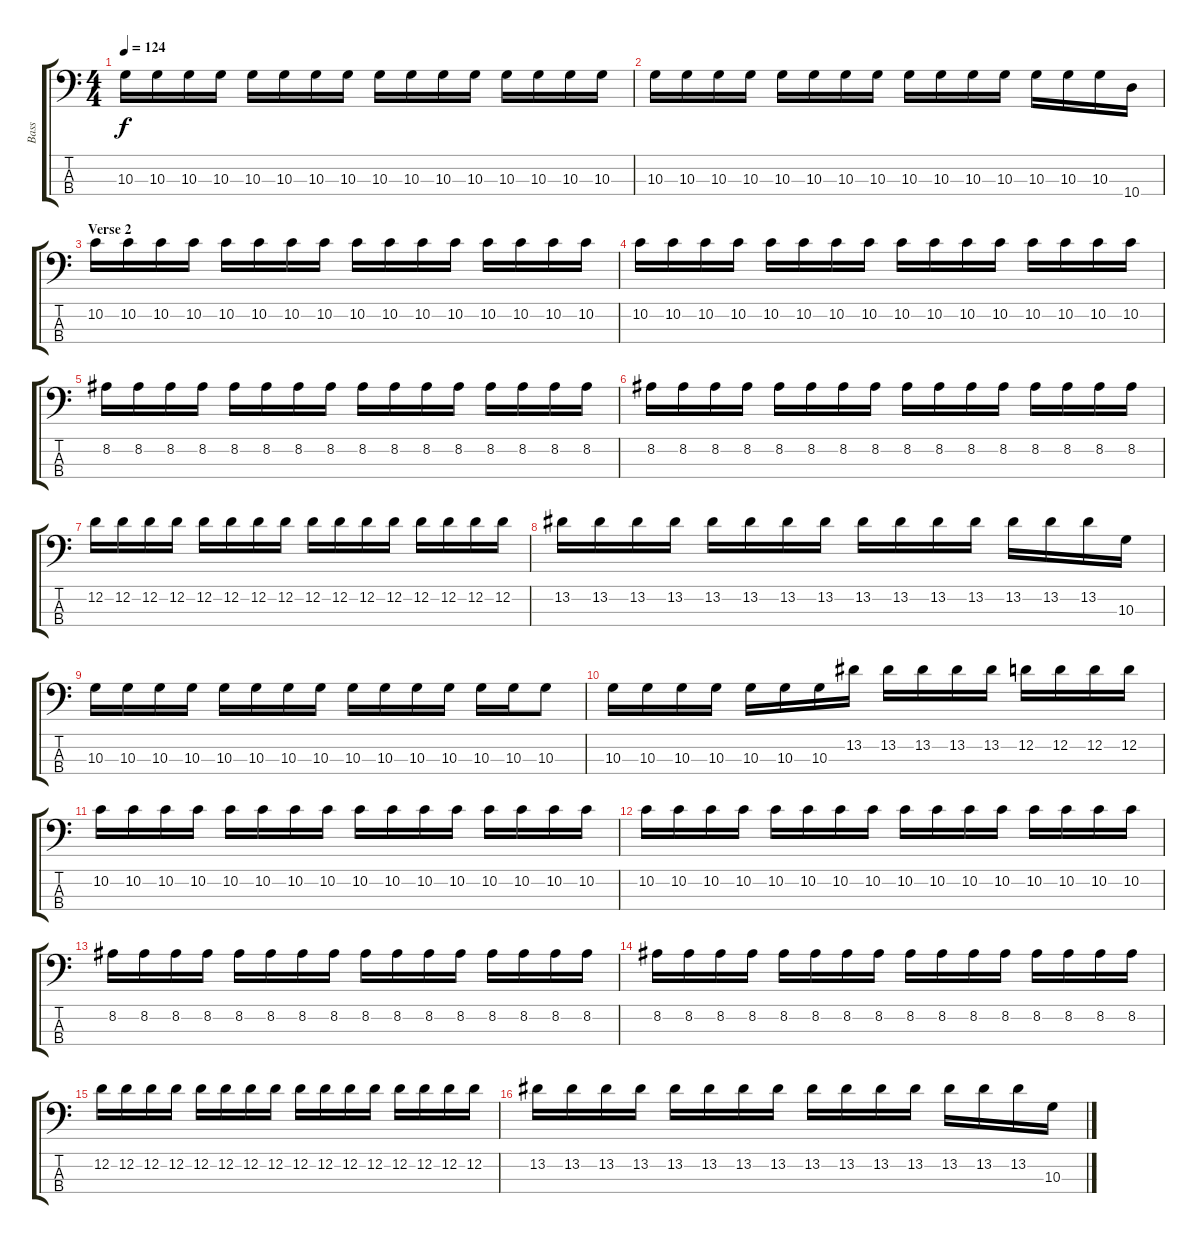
\track ("Bass" "Bass") {instrument electricbassfinger}
\staff {score tabs}
\tuning (G2 D2 A1 E1) {hide}
\ts (4 4)
\tempo 124
\clef f4
\ks c
10.3.16{dy f} 10.3.16 10.3.16 10.3.16 10.3.16 10.3.16 10.3.16 10.3.16 10.3.16 10.3.16 10.3.16 10.3.16 10.3.16 10.3.16 10.3.16 10.3.16 |
10.3.16 10.3.16 10.3.16 10.3.16 10.3.16 10.3.16 10.3.16 10.3.16 10.3.16 10.3.16 10.3.16 10.3.16 10.3.16 10.3.16 10.3.16 10.4.16 |
\section ("" "Verse 2")
10.2.16 10.2.16 10.2.16 10.2.16 10.2.16 10.2.16 10.2.16 10.2.16 10.2.16 10.2.16 10.2.16 10.2.16 10.2.16 10.2.16 10.2.16 10.2.16 |
10.2.16 10.2.16 10.2.16 10.2.16 10.2.16 10.2.16 10.2.16 10.2.16 10.2.16 10.2.16 10.2.16 10.2.16 10.2.16 10.2.16 10.2.16 10.2.16 |
8.2.16 8.2.16 8.2.16 8.2.16 8.2.16 8.2.16 8.2.16 8.2.16 8.2.16 8.2.16 8.2.16 8.2.16 8.2.16 8.2.16 8.2.16 8.2.16 |
8.2.16 8.2.16 8.2.16 8.2.16 8.2.16 8.2.16 8.2.16 8.2.16 8.2.16 8.2.16 8.2.16 8.2.16 8.2.16 8.2.16 8.2.16 8.2.16 |
12.2.16 12.2.16 12.2.16 12.2.16 12.2.16 12.2.16 12.2.16 12.2.16 12.2.16 12.2.16 12.2.16 12.2.16 12.2.16 12.2.16 12.2.16 12.2.16 |
13.2.16 13.2.16 13.2.16 13.2.16 13.2.16 13.2.16 13.2.16 13.2.16 13.2.16 13.2.16 13.2.16 13.2.16 13.2.16 13.2.16 13.2.16 10.3.16 |
10.3.16 10.3.16 10.3.16 10.3.16 10.3.16 10.3.16 10.3.16 10.3.16 10.3.16 10.3.16 10.3.16 10.3.16 10.3.16 10.3.16 10.3.8 |
10.3.16 10.3.16 10.3.16 10.3.16 10.3.16 10.3.16 10.3.16 13.2.16 13.2.16 13.2.16 13.2.16 13.2.16 12.2.16 12.2.16 12.2.16 12.2.16 |
10.2.16 10.2.16 10.2.16 10.2.16 10.2.16 10.2.16 10.2.16 10.2.16 10.2.16 10.2.16 10.2.16 10.2.16 10.2.16 10.2.16 10.2.16 10.2.16 |
10.2.16 10.2.16 10.2.16 10.2.16 10.2.16 10.2.16 10.2.16 10.2.16 10.2.16 10.2.16 10.2.16 10.2.16 10.2.16 10.2.16 10.2.16 10.2.16 |
8.2.16 8.2.16 8.2.16 8.2.16 8.2.16 8.2.16 8.2.16 8.2.16 8.2.16 8.2.16 8.2.16 8.2.16 8.2.16 8.2.16 8.2.16 8.2.16 |
8.2.16 8.2.16 8.2.16 8.2.16 8.2.16 8.2.16 8.2.16 8.2.16 8.2.16 8.2.16 8.2.16 8.2.16 8.2.16 8.2.16 8.2.16 8.2.16 |
12.2.16 12.2.16 12.2.16 12.2.16 12.2.16 12.2.16 12.2.16 12.2.16 12.2.16 12.2.16 12.2.16 12.2.16 12.2.16 12.2.16 12.2.16 12.2.16 |
13.2.16 13.2.16 13.2.16 13.2.16 13.2.16 13.2.16 13.2.16 13.2.16 13.2.16 13.2.16 13.2.16 13.2.16 13.2.16 13.2.16 13.2.16 10.3.16
